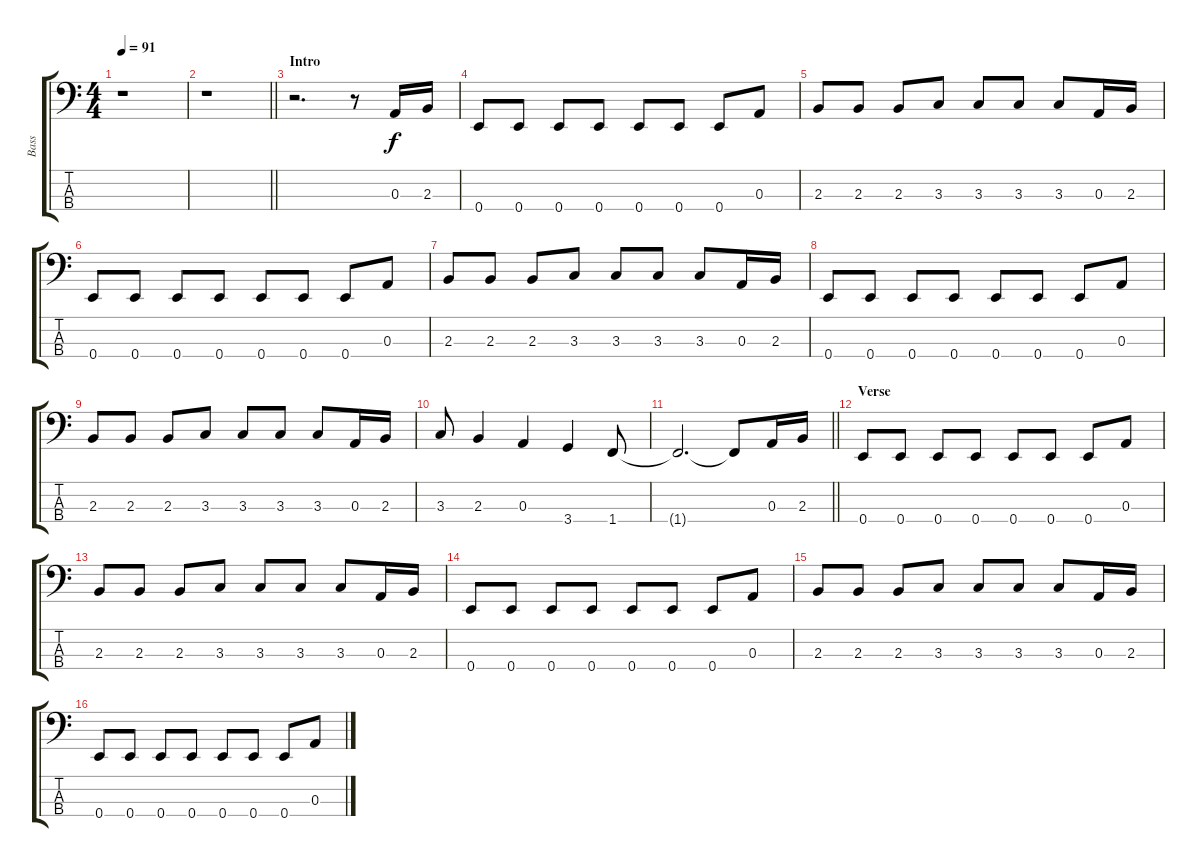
\track ("Bass" "Bass") {instrument electricbassfinger}
\staff {score tabs}
\tuning (G2 D2 A1 E1) {hide}
\ts (4 4)
\tempo 91
\clef f4
\ks c
r.1{dy f instrument electricbassfinger} |
\barLineRight lightlight
r.1 |
\section ("" "Intro")
r.2{d} r.8 0.3.16 2.3.16 |
0.4.8 0.4.8 0.4.8 0.4.8 0.4.8 0.4.8 0.4.8 0.3.8 |
2.3.8 2.3.8 2.3.8 3.3.8 3.3.8 3.3.8 3.3.8 0.3.16 2.3.16 |
0.4.8 0.4.8 0.4.8 0.4.8 0.4.8 0.4.8 0.4.8 0.3.8 |
2.3.8 2.3.8 2.3.8 3.3.8 3.3.8 3.3.8 3.3.8 0.3.16 2.3.16 |
0.4.8 0.4.8 0.4.8 0.4.8 0.4.8 0.4.8 0.4.8 0.3.8 |
2.3.8 2.3.8 2.3.8 3.3.8 3.3.8 3.3.8 3.3.8 0.3.16 2.3.16 |
3.3.8 2.3.4 0.3.4 3.4.4 1.4.8 |
\barLineRight lightlight
1.4{t}.2{d} 1.4{t}.8 0.3.16 2.3.16 |
\section ("" "Verse")
0.4.8 0.4.8 0.4.8 0.4.8 0.4.8 0.4.8 0.4.8 0.3.8 |
2.3.8 2.3.8 2.3.8 3.3.8 3.3.8 3.3.8 3.3.8 0.3.16 2.3.16 |
0.4.8 0.4.8 0.4.8 0.4.8 0.4.8 0.4.8 0.4.8 0.3.8 |
2.3.8 2.3.8 2.3.8 3.3.8 3.3.8 3.3.8 3.3.8 0.3.16 2.3.16 |
0.4.8 0.4.8 0.4.8 0.4.8 0.4.8 0.4.8 0.4.8 0.3.8
